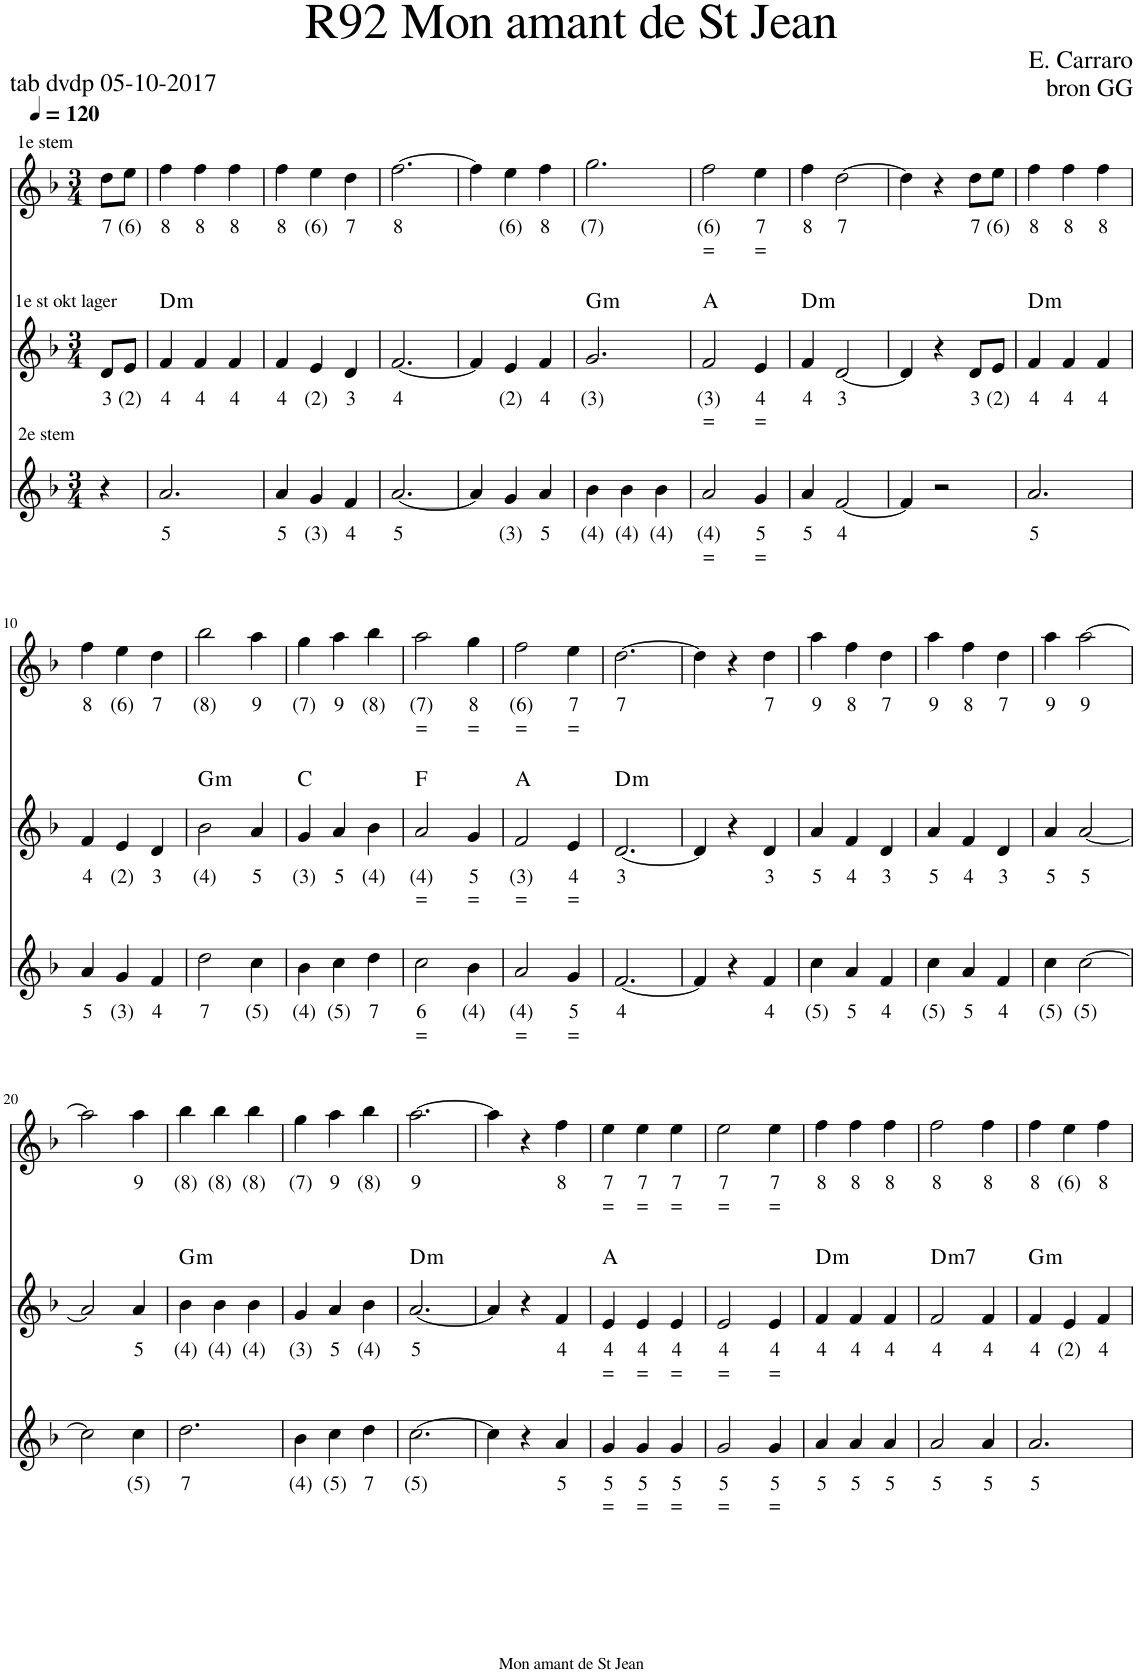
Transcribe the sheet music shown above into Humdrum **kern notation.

**kern	**text	**text	**kern	**text	**text	**harte	**kern	**text	**text
*part3	*part3	*part3	*part2	*part2	*part2	*part2	*part1	*part1	*part1
*staff3	*staff3	*staff3	*staff2	*staff2	*staff2	*	*staff1	*staff1	*staff1
*I"Stem	*	*	*I"Stem	*	*	*	*I"Stem	*	*
*clefG2	*	*	*clefG2	*	*	*	*clefG2	*	*
*k[b-]	*	*	*k[b-]	*	*	*	*k[b-]	*	*
*M3/4	*	*	*M3/4	*	*	*	*M3/4	*	*
*MM120	*	*	*MM120	*	*	*	*MM120	*	*
=	=	=	=	=	=	=	=	=	=
!	!	!	!	!	!	!	!LO:TX:a:t=1e stem	!	!
!	!	!	!LO:TX:a:t=1e st okt lager	!	!	!	!	!	!
!LO:TX:a:t=2e stem	!	!	!	!	!	!	!	!	!
!	!	!	!	!LO:LY:b	!	!	!	!LO:LY:b	!
4r	.	.	8d/L	3	.	.	8dd\L	7	.
!	!	!	!	!LO:LY:b	!	!	!	!LO:LY:b	!
.	.	.	8e/J	(2)	.	.	8ee\J	(6)	.
=1	=1	=1	=1	=1	=1	=1	=1	=1	=1
!	!LO:LY:b	!	!	!LO:LY:b	!	!LO:H:kt=m	!	!LO:LY:b	!
2.a/	5	.	4f/	4	.	D:min	4ff\	8	.
!	!	!	!	!LO:LY:b	!	!	!	!LO:LY:b	!
.	.	.	4f/	4	.	.	4ff\	8	.
!	!	!	!	!LO:LY:b	!	!	!	!LO:LY:b	!
.	.	.	4f/	4	.	.	4ff\	8	.
=2	=2	=2	=2	=2	=2	=2	=2	=2	=2
!	!LO:LY:b	!	!	!LO:LY:b	!	!	!	!LO:LY:b	!
4a/	5	.	4f/	4	.	.	4ff\	8	.
!	!LO:LY:b	!	!	!LO:LY:b	!	!	!	!LO:LY:b	!
4g/	(3)	.	4e/	(2)	.	.	4ee\	(6)	.
!	!LO:LY:b	!	!	!LO:LY:b	!	!	!	!LO:LY:b	!
4f/	4	.	4d/	3	.	.	4dd\	7	.
=3	=3	=3	=3	=3	=3	=3	=3	=3	=3
!	!LO:LY:b	!	!	!LO:LY:b	!	!	!	!LO:LY:b	!
[2.a/	5	.	[2.f/	4	.	.	[2.ff\	8	.
=4	=4	=4	=4	=4	=4	=4	=4	=4	=4
4a/]	.	.	4f/]	.	.	.	4ff\]	.	.
!	!LO:LY:b	!	!	!LO:LY:b	!	!	!	!LO:LY:b	!
4g/	(3)	.	4e/	(2)	.	.	4ee\	(6)	.
!	!LO:LY:b	!	!	!LO:LY:b	!	!	!	!LO:LY:b	!
4a/	5	.	4f/	4	.	.	4ff\	8	.
=5	=5	=5	=5	=5	=5	=5	=5	=5	=5
!	!LO:LY:b	!	!	!LO:LY:b	!	!LO:H:kt=m	!	!LO:LY:b	!
4b-\	(4)	.	2.g/	(3)	.	G:min	2.gg\	(7)	.
!	!LO:LY:b	!	!	!	!	!	!	!	!
4b-\	(4)	.	.	.	.	.	.	.	.
!	!LO:LY:b	!	!	!	!	!	!	!	!
4b-\	(4)	.	.	.	.	.	.	.	.
=6	=6	=6	=6	=6	=6	=6	=6	=6	=6
!	!LO:LY:b	!LO:LY:b	!	!LO:LY:b	!LO:LY:b	!	!	!LO:LY:b	!LO:LY:b
2a/	(4)	=	2f/	(3)	=	A:maj	2ff\	(6)	=
!	!LO:LY:b	!LO:LY:b	!	!LO:LY:b	!LO:LY:b	!	!	!LO:LY:b	!LO:LY:b
4g/	5	=	4e/	4	=	.	4ee\	7	=
=7	=7	=7	=7	=7	=7	=7	=7	=7	=7
!	!LO:LY:b	!	!	!LO:LY:b	!	!LO:H:kt=m	!	!LO:LY:b	!
4a/	5	.	4f/	4	.	D:min	4ff\	8	.
!	!LO:LY:b	!	!	!LO:LY:b	!	!	!	!LO:LY:b	!
[2f/	4	.	[2d/	3	.	.	[2dd\	7	.
=8	=8	=8	=8	=8	=8	=8	=8	=8	=8
4f/]	.	.	4d/]	.	.	.	4dd\]	.	.
2r	.	.	4r	.	.	.	4r	.	.
!	!	!	!	!LO:LY:b	!	!	!	!LO:LY:b	!
.	.	.	8d/L	3	.	.	8dd\L	7	.
!	!	!	!	!LO:LY:b	!	!	!	!LO:LY:b	!
.	.	.	8e/J	(2)	.	.	8ee\J	(6)	.
=9	=9	=9	=9	=9	=9	=9	=9	=9	=9
!	!LO:LY:b	!	!	!LO:LY:b	!	!LO:H:kt=m	!	!LO:LY:b	!
2.a/	5	.	4f/	4	.	D:min	4ff\	8	.
!	!	!	!	!LO:LY:b	!	!	!	!LO:LY:b	!
.	.	.	4f/	4	.	.	4ff\	8	.
!	!	!	!	!LO:LY:b	!	!	!	!LO:LY:b	!
.	.	.	4f/	4	.	.	4ff\	8	.
!!LO:LB:g=z
=10	=10	=10	=10	=10	=10	=10	=10	=10	=10
!	!LO:LY:b	!	!	!LO:LY:b	!	!	!	!LO:LY:b	!
4a/	5	.	4f/	4	.	.	4ff\	8	.
!	!LO:LY:b	!	!	!LO:LY:b	!	!	!	!LO:LY:b	!
4g/	(3)	.	4e/	(2)	.	.	4ee\	(6)	.
!	!LO:LY:b	!	!	!LO:LY:b	!	!	!	!LO:LY:b	!
4f/	4	.	4d/	3	.	.	4dd\	7	.
=11	=11	=11	=11	=11	=11	=11	=11	=11	=11
!	!LO:LY:b	!	!	!LO:LY:b	!	!LO:H:kt=m	!	!LO:LY:b	!
2dd\	7	.	2b-\	(4)	.	G:min	2bb-\	(8)	.
!	!LO:LY:b	!	!	!LO:LY:b	!	!	!	!LO:LY:b	!
4cc\	(5)	.	4a/	5	.	.	4aa\	9	.
=12	=12	=12	=12	=12	=12	=12	=12	=12	=12
!	!LO:LY:b	!	!	!LO:LY:b	!	!	!	!LO:LY:b	!
4b-\	(4)	.	4g/	(3)	.	C:maj	4gg\	(7)	.
!	!LO:LY:b	!	!	!LO:LY:b	!	!	!	!LO:LY:b	!
4cc\	(5)	.	4a/	5	.	.	4aa\	9	.
!	!LO:LY:b	!	!	!LO:LY:b	!	!	!	!LO:LY:b	!
4dd\	7	.	4b-\	(4)	.	.	4bb-\	(8)	.
=13	=13	=13	=13	=13	=13	=13	=13	=13	=13
!	!LO:LY:b	!LO:LY:b	!	!LO:LY:b	!LO:LY:b	!	!	!LO:LY:b	!LO:LY:b
2cc\	6	=	2a/	(4)	=	F:maj	2aa\	(7)	=
!	!LO:LY:b	!	!	!LO:LY:b	!LO:LY:b	!	!	!LO:LY:b	!LO:LY:b
4b-\	(4)	.	4g/	5	=	.	4gg\	8	=
=14	=14	=14	=14	=14	=14	=14	=14	=14	=14
!	!LO:LY:b	!LO:LY:b	!	!LO:LY:b	!LO:LY:b	!	!	!LO:LY:b	!LO:LY:b
2a/	(4)	=	2f/	(3)	=	A:maj	2ff\	(6)	=
!	!LO:LY:b	!LO:LY:b	!	!LO:LY:b	!LO:LY:b	!	!	!LO:LY:b	!LO:LY:b
4g/	5	=	4e/	4	=	.	4ee\	7	=
=15	=15	=15	=15	=15	=15	=15	=15	=15	=15
!	!LO:LY:b	!	!	!LO:LY:b	!	!LO:H:kt=m	!	!LO:LY:b	!
[2.f/	4	.	[2.d/	3	.	D:min	[2.dd\	7	.
=16	=16	=16	=16	=16	=16	=16	=16	=16	=16
4f/]	.	.	4d/]	.	.	.	4dd\]	.	.
4r	.	.	4r	.	.	.	4r	.	.
!	!LO:LY:b	!	!	!LO:LY:b	!	!	!	!LO:LY:b	!
4f/	4	.	4d/	3	.	.	4dd\	7	.
=17	=17	=17	=17	=17	=17	=17	=17	=17	=17
!	!LO:LY:b	!	!	!LO:LY:b	!	!	!	!LO:LY:b	!
4cc\	(5)	.	4a/	5	.	.	4aa\	9	.
!	!LO:LY:b	!	!	!LO:LY:b	!	!	!	!LO:LY:b	!
4a/	5	.	4f/	4	.	.	4ff\	8	.
!	!LO:LY:b	!	!	!LO:LY:b	!	!	!	!LO:LY:b	!
4f/	4	.	4d/	3	.	.	4dd\	7	.
=18	=18	=18	=18	=18	=18	=18	=18	=18	=18
!	!LO:LY:b	!	!	!LO:LY:b	!	!	!	!LO:LY:b	!
4cc\	(5)	.	4a/	5	.	.	4aa\	9	.
!	!LO:LY:b	!	!	!LO:LY:b	!	!	!	!LO:LY:b	!
4a/	5	.	4f/	4	.	.	4ff\	8	.
!	!LO:LY:b	!	!	!LO:LY:b	!	!	!	!LO:LY:b	!
4f/	4	.	4d/	3	.	.	4dd\	7	.
=19	=19	=19	=19	=19	=19	=19	=19	=19	=19
!	!LO:LY:b	!	!	!LO:LY:b	!	!	!	!LO:LY:b	!
4cc\	(5)	.	4a/	5	.	.	4aa\	9	.
!	!LO:LY:b	!	!	!LO:LY:b	!	!	!	!LO:LY:b	!
[2cc\	(5)	.	[2a/	5	.	.	[2aa\	9	.
!!LO:LB:g=z
=20	=20	=20	=20	=20	=20	=20	=20	=20	=20
2cc\]	.	.	2a/]	.	.	.	2aa\]	.	.
!	!LO:LY:b	!	!	!LO:LY:b	!	!	!	!LO:LY:b	!
4cc\	(5)	.	4a/	5	.	.	4aa\	9	.
=21	=21	=21	=21	=21	=21	=21	=21	=21	=21
!	!LO:LY:b	!	!	!LO:LY:b	!	!LO:H:kt=m	!	!LO:LY:b	!
2.dd\	7	.	4b-\	(4)	.	G:min	4bb-\	(8)	.
!	!	!	!	!LO:LY:b	!	!	!	!LO:LY:b	!
.	.	.	4b-\	(4)	.	.	4bb-\	(8)	.
!	!	!	!	!LO:LY:b	!	!	!	!LO:LY:b	!
.	.	.	4b-\	(4)	.	.	4bb-\	(8)	.
=22	=22	=22	=22	=22	=22	=22	=22	=22	=22
!	!LO:LY:b	!	!	!LO:LY:b	!	!	!	!LO:LY:b	!
4b-\	(4)	.	4g/	(3)	.	.	4gg\	(7)	.
!	!LO:LY:b	!	!	!LO:LY:b	!	!	!	!LO:LY:b	!
4cc\	(5)	.	4a/	5	.	.	4aa\	9	.
!	!LO:LY:b	!	!	!LO:LY:b	!	!	!	!LO:LY:b	!
4dd\	7	.	4b-\	(4)	.	.	4bb-\	(8)	.
=23	=23	=23	=23	=23	=23	=23	=23	=23	=23
!	!LO:LY:b	!	!	!LO:LY:b	!	!LO:H:kt=m	!	!LO:LY:b	!
[2.cc\	(5)	.	[2.a/	5	.	D:min	[2.aa\	9	.
=24	=24	=24	=24	=24	=24	=24	=24	=24	=24
4cc\]	.	.	4a/]	.	.	.	4aa\]	.	.
4r	.	.	4r	.	.	.	4r	.	.
!	!LO:LY:b	!	!	!LO:LY:b	!	!	!	!LO:LY:b	!
4a/	5	.	4f/	4	.	.	4ff\	8	.
=25	=25	=25	=25	=25	=25	=25	=25	=25	=25
!	!LO:LY:b	!LO:LY:b	!	!LO:LY:b	!LO:LY:b	!	!	!LO:LY:b	!LO:LY:b
4g/	5	=	4e/	4	=	A:maj	4ee\	7	=
!	!LO:LY:b	!LO:LY:b	!	!LO:LY:b	!LO:LY:b	!	!	!LO:LY:b	!LO:LY:b
4g/	5	=	4e/	4	=	.	4ee\	7	=
!	!LO:LY:b	!LO:LY:b	!	!LO:LY:b	!LO:LY:b	!	!	!LO:LY:b	!LO:LY:b
4g/	5	=	4e/	4	=	.	4ee\	7	=
=26	=26	=26	=26	=26	=26	=26	=26	=26	=26
!	!LO:LY:b	!LO:LY:b	!	!LO:LY:b	!LO:LY:b	!	!	!LO:LY:b	!LO:LY:b
2g/	5	=	2e/	4	=	.	2ee\	7	=
!	!LO:LY:b	!LO:LY:b	!	!LO:LY:b	!LO:LY:b	!	!	!LO:LY:b	!LO:LY:b
4g/	5	=	4e/	4	=	.	4ee\	7	=
=27	=27	=27	=27	=27	=27	=27	=27	=27	=27
!	!LO:LY:b	!	!	!LO:LY:b	!	!LO:H:kt=m	!	!LO:LY:b	!
4a/	5	.	4f/	4	.	D:min	4ff\	8	.
!	!LO:LY:b	!	!	!LO:LY:b	!	!	!	!LO:LY:b	!
4a/	5	.	4f/	4	.	.	4ff\	8	.
!	!LO:LY:b	!	!	!LO:LY:b	!	!	!	!LO:LY:b	!
4a/	5	.	4f/	4	.	.	4ff\	8	.
=28	=28	=28	=28	=28	=28	=28	=28	=28	=28
!	!LO:LY:b	!	!	!LO:LY:b	!	!LO:H:kt=m7	!	!LO:LY:b	!
2a/	5	.	2f/	4	.	D:min7	2ff\	8	.
!	!LO:LY:b	!	!	!LO:LY:b	!	!	!	!LO:LY:b	!
4a/	5	.	4f/	4	.	.	4ff\	8	.
=29	=29	=29	=29	=29	=29	=29	=29	=29	=29
!	!LO:LY:b	!	!	!LO:LY:b	!	!LO:H:kt=m	!	!LO:LY:b	!
2.a/	5	.	4f/	4	.	G:min	4ff\	8	.
!	!	!	!	!LO:LY:b	!	!	!	!LO:LY:b	!
.	.	.	4e/	(2)	.	.	4ee\	(6)	.
!	!	!	!	!LO:LY:b	!	!	!	!LO:LY:b	!
.	.	.	4f/	4	.	.	4ff\	8	.
=	=	=	=	=	=	=	=	=	=
*-	*-	*-	*-	*-	*-	*-	*-	*-	*-
